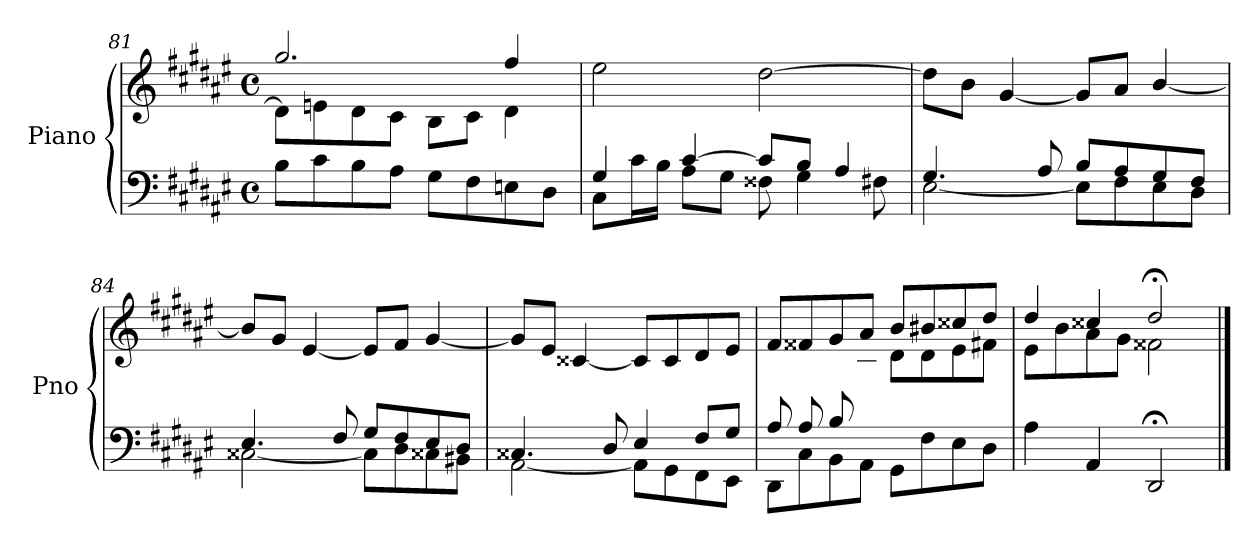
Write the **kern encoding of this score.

**kern	**kern
*part1	*part1
*staff2	*staff1
*I"Piano	*
*I'Pno	*
*clefF4	*clefG2
*k[f#c#g#d#a#e#]	*k[f#c#g#d#a#e#]
*F#:	*F#:
*M4/4	*M4/4
*met(c)	*met(c)
=81	=81
*	*^
8B\L	2.gg#/	8d#\L]
8c#\	.	8en\
8B\	.	8d#\
8A#\J	.	8c#\J
8G#\L	.	8B\L
8F#\	.	8c#\J
8En\	4ff#/	4d#\
8D#\J	.	.
*	*v	*v
=82	=82
*^	*
4G#/	8C#\L	2ee#\
.	16c#\L	.
.	16B\JJ	.
[4c#/	8A#\L	.
.	8G#\J	.
8c#/L]	8F##X\	[2dd#\
8B/J	4G#\	.
4A#/	.	.
.	8F#X\	.
=83	=83	=83
4.G#/	[2E#\	8dd#\L]
.	.	8b\J
.	.	[4g#/
8A#/	.	.
8B/L	8E#\L]	8g#/L]
8A#/	8F#\	8a#/J
8G#/	8E#\	[4b/
8F#/J	8D#\J	.
!!LO:PB:g=z
=84	=84	=84
4.E#/	[2C##X\	8b/L]
.	.	8g#/J
.	.	[4e#/
8F#/	.	.
8G#/L	8C##\L]	8e#/L]
8F#/	8D#\	8f#/J
8E#/	8C##X\	[4g#/
8D#/J	8BB#X\J	.
=85	=85	=85
4.C##X/	[2AA#\	8g#/L]
.	.	8e#/J
.	.	[4c##X/
8D#/	.	.
4E#/	8AA#\L]	8c##/L]
.	8GG#\	8c##/
8F#/L	8FF#\	8d#/
8G#/J	8EE#\J	8e#/J
=86	=86	=86
*	*	*^
8A#/L	8DD#\L	8f#/L	4.ryy
8A#/	8C#\	8f##X/	.
8B/	8BB\	8g#/	.
2ryy	8AA#\J	8a#/J	8c#\J
.	8GG#\L	8b/L	8d#\L
.	8F#\	8b#X/	8d#\
.	8E#\	8cc##X/	8e#\
8ryy	8D#\J	8dd#/J	8f#X\J
*v	*v	*	*
=87	=87	=87
4A#\	4dd#/	8e#\L
.	.	8b\
4AA#/	4cc##X/	8a#\
.	.	8g#\J
2DD#;/	2dd#;</	2f##X\
*	*v	*v
==	==
*-	*-
